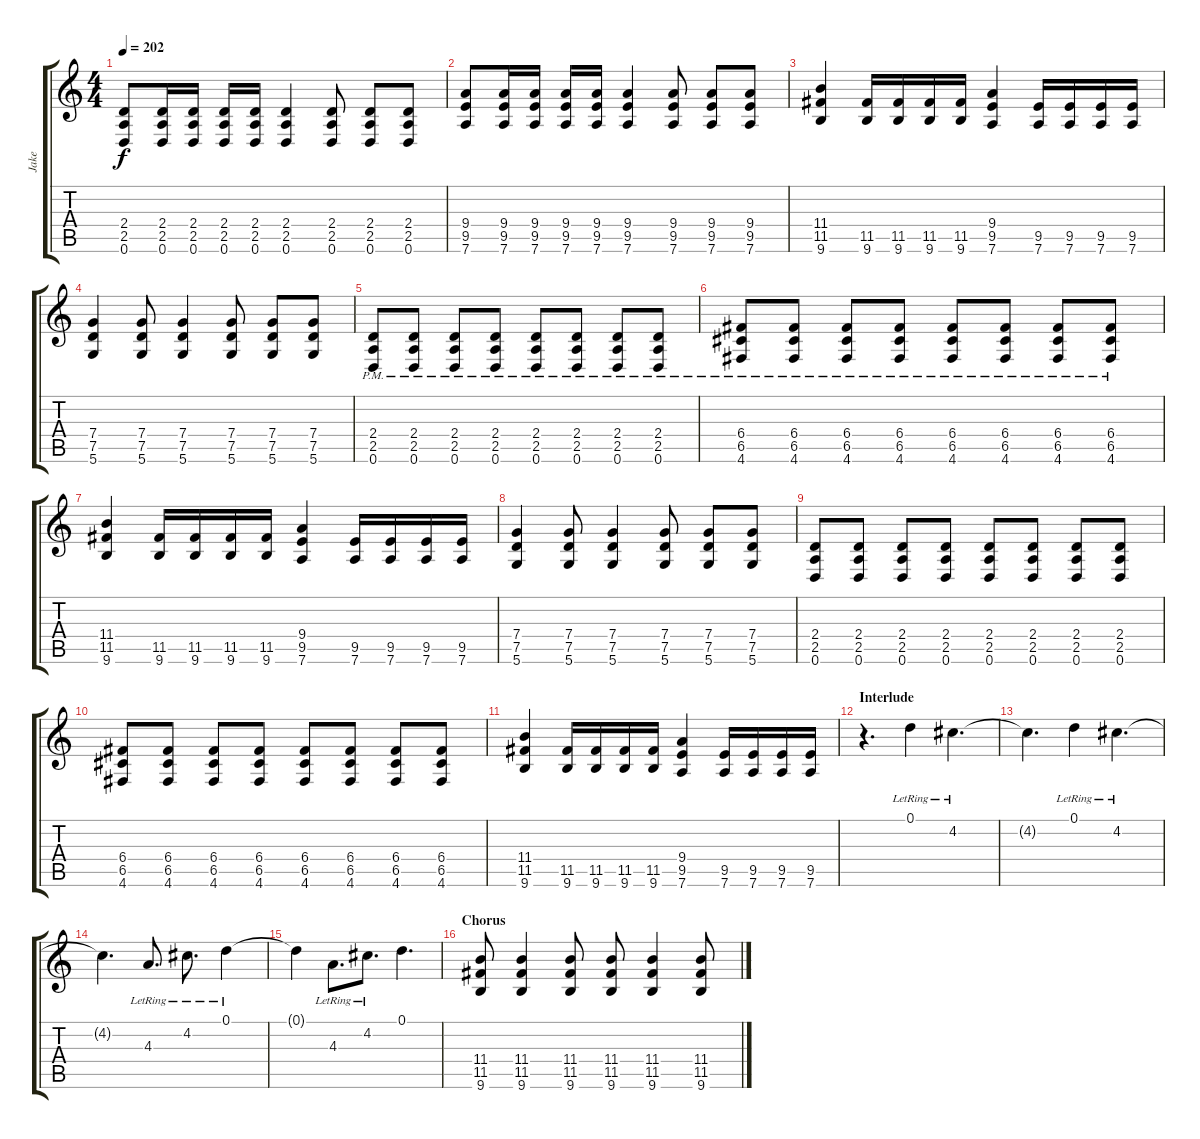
\track ("Jake" "Jake") {instrument distortionguitar}
\staff {score tabs}
\tuning (D4 A3 F3 C3 G2 D2) {hide}
\ts (4 4)
\tempo 202
\clef g2
\ks c
(2.4 2.5 0.6).8{dy f} (2.4 2.5 0.6).16 (2.4 2.5 0.6).16 (2.4 2.5 0.6).16 (2.4 2.5 0.6).16 (2.4 2.5 0.6).4 (2.4 2.5 0.6).8 (2.4 2.5 0.6).8 (2.4 2.5 0.6).8 |
(9.4 9.5 7.6).8 (9.4 9.5 7.6).16 (9.4 9.5 7.6).16 (9.4 9.5 7.6).16 (9.4 9.5 7.6).16 (9.4 9.5 7.6).4 (9.4 9.5 7.6).8 (9.4 9.5 7.6).8 (9.4 9.5 7.6).8 |
(11.4 11.5 9.6).4 (11.5 9.6).16 (11.5 9.6).16 (11.5 9.6).16 (11.5 9.6).16 (9.4 9.5 7.6).4 (9.5 7.6).16 (9.5 7.6).16 (9.5 7.6).16 (9.5 7.6).16 |
(7.4 7.5 5.6).4 (7.4 7.5 5.6).8 (7.4 7.5 5.6).4 (7.4 7.5 5.6).8 (7.4 7.5 5.6).8 (7.4 7.5 5.6).8 |
(2.4{pm} 2.5{pm} 0.6{pm}).8 (2.4{pm} 2.5{pm} 0.6{pm}).8 (2.4{pm} 2.5{pm} 0.6{pm}).8 (2.4{pm} 2.5{pm} 0.6{pm}).8 (2.4{pm} 2.5{pm} 0.6{pm}).8 (2.4{pm} 2.5{pm} 0.6{pm}).8 (2.4{pm} 2.5{pm} 0.6{pm}).8 (2.4{pm} 2.5{pm} 0.6{pm}).8 |
(6.4{pm} 6.5{pm} 4.6{pm}).8 (6.4{pm} 6.5{pm} 4.6{pm}).8 (6.4{pm} 6.5{pm} 4.6{pm}).8 (6.4{pm} 6.5{pm} 4.6{pm}).8 (6.4{pm} 6.5{pm} 4.6{pm}).8 (6.4{pm} 6.5{pm} 4.6{pm}).8 (6.4{pm} 6.5{pm} 4.6{pm}).8 (6.4{pm} 6.5{pm} 4.6{pm}).8 |
(11.4 11.5 9.6).4 (11.5 9.6).16 (11.5 9.6).16 (11.5 9.6).16 (11.5 9.6).16 (9.4 9.5 7.6).4 (9.5 7.6).16 (9.5 7.6).16 (9.5 7.6).16 (9.5 7.6).16 |
(7.4 7.5 5.6).4 (7.4 7.5 5.6).8 (7.4 7.5 5.6).4 (7.4 7.5 5.6).8 (7.4 7.5 5.6).8 (7.4 7.5 5.6).8 |
(2.4 2.5 0.6).8 (2.4 2.5 0.6).8 (2.4 2.5 0.6).8 (2.4 2.5 0.6).8 (2.4 2.5 0.6).8 (2.4 2.5 0.6).8 (2.4 2.5 0.6).8 (2.4 2.5 0.6).8 |
(6.4 6.5 4.6).8 (6.4 6.5 4.6).8 (6.4 6.5 4.6).8 (6.4 6.5 4.6).8 (6.4 6.5 4.6).8 (6.4 6.5 4.6).8 (6.4 6.5 4.6).8 (6.4 6.5 4.6).8 |
(11.4 11.5 9.6).4 (11.5 9.6).16 (11.5 9.6).16 (11.5 9.6).16 (11.5 9.6).16 (9.4 9.5 7.6).4 (9.5 7.6).16 (9.5 7.6).16 (9.5 7.6).16 (9.5 7.6).16 |
\section ("" "Interlude")
r.4{d} 0.1{lr}.4 4.2{lr}.4{d} |
4.2{t}.4{d} 0.1{lr}.4 4.2{lr}.4{d} |
4.2{t}.4{d} 4.3{lr}.8{d} 4.2{lr}.8{d} 0.1{lr}.4 |
0.1{t}.4 4.3{lr}.8{d} 4.2{lr}.8{d} 0.1.4{d} |
\section ("" "Chorus")
(11.4 11.5 9.6).8 (11.4 11.5 9.6).4 (11.4 11.5 9.6).8 (11.4 11.5 9.6).8 (11.4 11.5 9.6).4 (11.4 11.5 9.6).8
